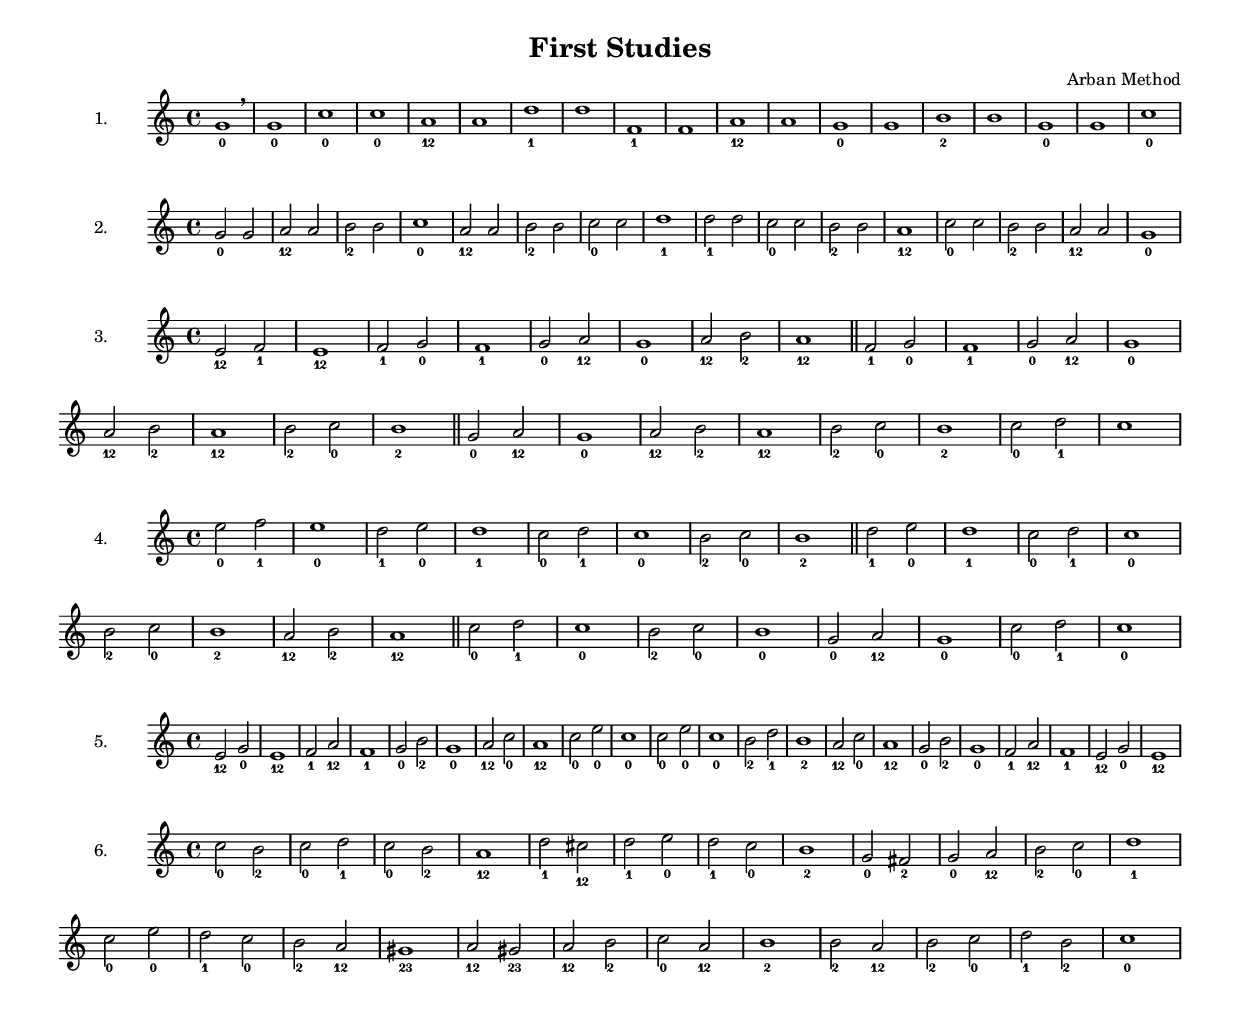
\include "english.ly"
\version "2.18.2"
\header {
  title = "First Studies"
  composer = "Arban Method"
}

#(set-global-staff-size 15)

\score {
  \relative g' {
    \new Staff \with {instrumentName = "1."}
    g1_0 \breathe g_0 c_0 c_0 a_12 a d_1 d f,_1 f a_12 a g_0 g b_2 b g_0 g c_0 \break
  }
}

\score {
  \relative g' {
    \new Staff \with {instrumentName = "2."}
    g2_0 g a_12 a b_2 b c1_0 a2_12 a b_2 b c_0 c d1_1 d2_1 d c_0 c b_2 b a1_12 c2_0 c b_2 b a_12 a g1_0 \break
  }
}

\score {
  \relative g' {
    \new Staff \with {instrumentName = "3."}
    e2_12 f_1 e1_12 f2_1 g_0 f1_1 g2_0 a2_12 g1_0 a2_12 b_2 a1_12 \bar "||"
  f2_1 g_0 f1_1 g2_0 a2_12 g1_0 a2_12 b_2 a1_12 b2_2 c_0 b1_2 \bar "||"
  g2_0 a2_12 g1_0 a2_12 b_2 a1_12 b2_2 c_0 b1_2 c2_0 d_1 c1 \break
  }
}

\score {
  \relative g' {
    \new Staff \with {instrumentName = "4."}
    e'2_0 f_1 e1_0 d2_1 e_0 d1_1 c2_0 d_1 c1_0 b2_2 c_0 b1_2 \bar "||"
  d2_1 e_0 d1_1 c2_0 d_1 c1_0 b2_2 c_0 b1_2 a2_12 b_2 a1_12 \bar "||"
  c2_0 d_1 c1_0 b2_2 c_0 b1_0 g2_0 a_12 g1_0 c2_0 d_1 c1_0 \break
  }
}

\score {
  \relative g' {
    \new Staff \with {instrumentName = "5."}
    e2_12 g_0 e1_12 f2_1 a_12 f1_1 g2_0 b_2 g1_0 a2_12 c_0 a1_12 c2_0 e_0 c1_0
  c2_0 e_0 c1_0 b2_2 d_1 b1_2 a2_12 c_0 a1_12 g2_0 b_2 g1_0 f2_1 a_12 f1_1 e2_12 g_0 e1_12 \break
  }
}

\score {
  \relative g' {
    \new Staff \with {instrumentName = "6."}
    c2_0 b_2 c_0 d_1 c_0 b_2 a1_12 d2_1 cs_12 d_1 e_0 d_1 c_0 b1_2 g2_0 fs_2 g_0 a_12 b_2 c_0 d1_1
  c2_0 e_0 d_1 c_0 b_2 a_12 gs1_23 a2_12 gs_23 a_12 b_2 c_0 a_12 b1_2 b2_2 a_12 b_2 c_0 d_1 b_2 c1_0\break
  }
}

\midi {}
\layout {
  \context {
    \Score
    \omit BarNumber
  }
}
